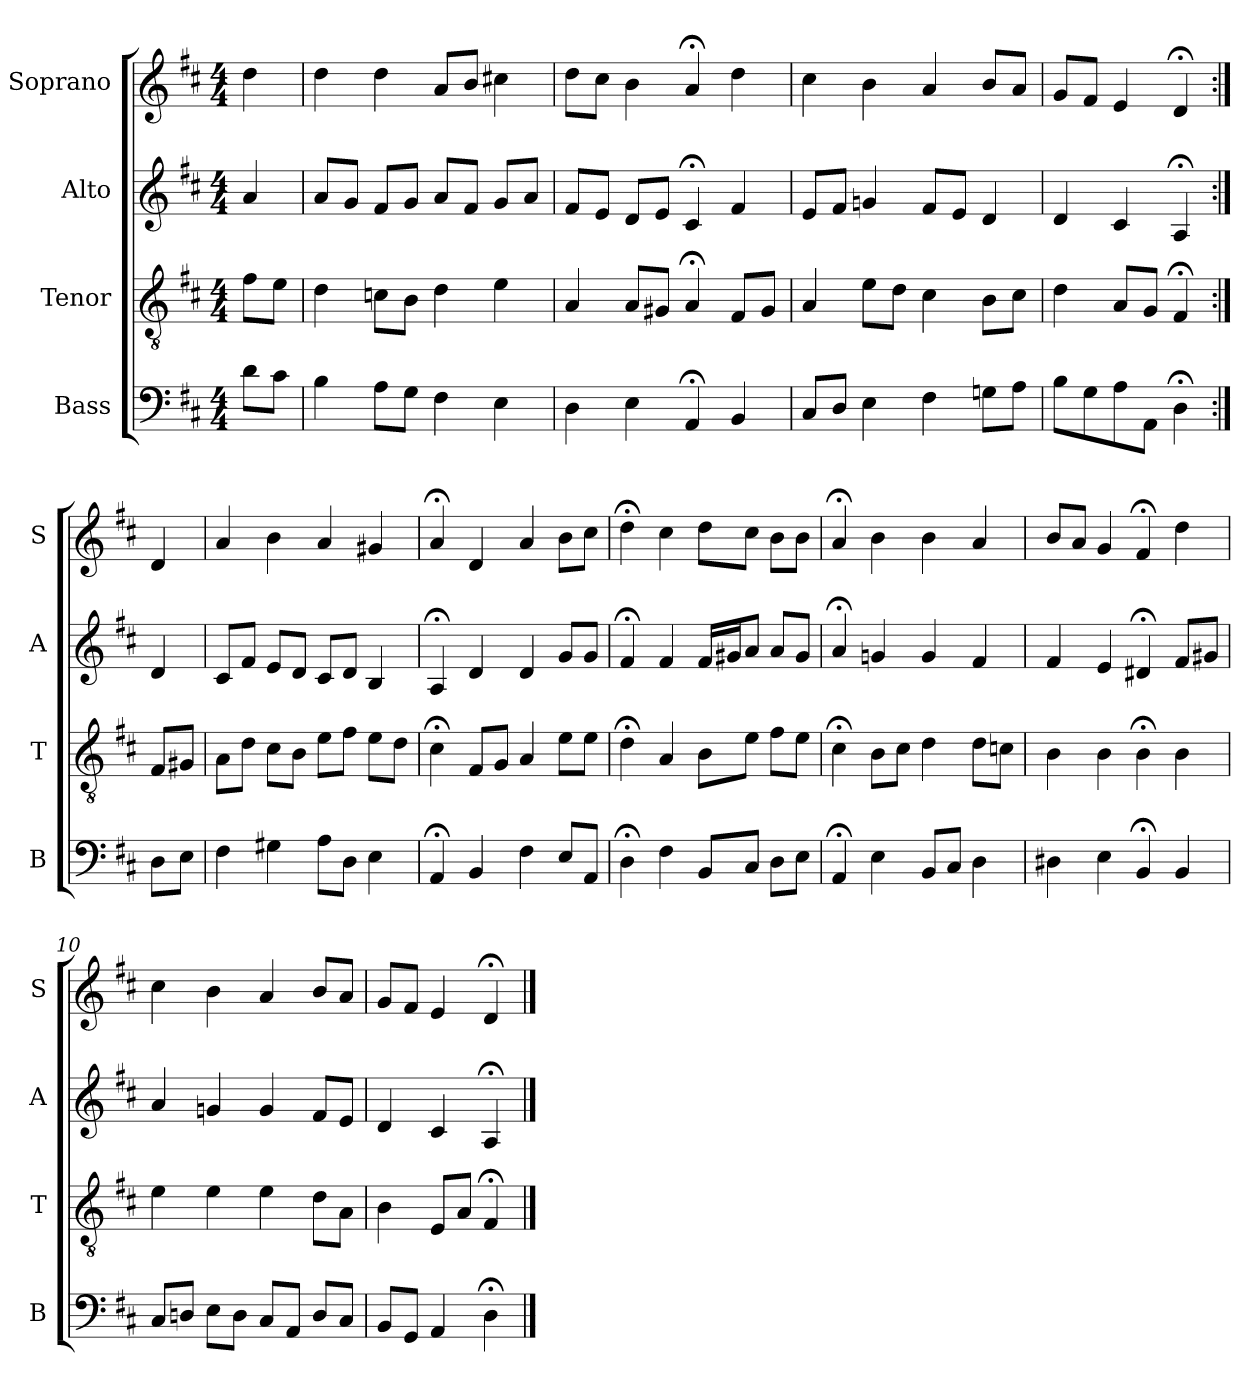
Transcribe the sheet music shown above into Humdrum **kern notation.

**kern	**kern	**kern	**kern
*part4	*part3	*part2	*part1
*staff4	*staff3	*staff2	*staff1
*I"Bass	*I"Tenor	*I"Alto	*I"Soprano
*I'B	*I'T	*I'A	*I'S
*clefF4	*clefGv2	*clefG2	*clefG2
*k[f#c#]	*k[f#c#]	*k[f#c#]	*k[f#c#]
*D:	*D:	*D:	*D:
*M4/4	*M4/4	*M4/4	*M4/4
*MM100	*MM100	*MM100	*MM100
=	=	=	=
8dL	8f#L	4a	4dd
8c#J	8eJ	.	.
=1	=1	=1	=1
4B	4d	8aL	4dd
.	.	8gJ	.
8AL	8cnL	8f#L	4dd
8GJ	8BJ	8gJ	.
4F#	4d	8aL	8aL
.	.	8f#J	8bJ
4E	4e	8gL	4cc#X
.	.	8aJ	.
=2	=2	=2	=2
4D	4A	8f#L	8ddL
.	.	8eJ	8cc#J
4E	8AL	8dL	4b
.	8G#XJ	8eJ	.
4AA;<	4A;<	4c#;<	4a;<
4BB	8F#L	4f#	4dd
.	8G#J	.	.
=3	=3	=3	=3
8C#L	4A	8eL	4cc#
8DJ	.	8f#J	.
4E	8eL	4gn	4b
.	8dJ	.	.
4F#	4c#	8f#L	4a
.	.	8eJ	.
8GnL	8BL	4d	8bL
8AJ	8c#J	.	8aJ
=4	=4	=4	=4
8BL	4d	4d	8gL
8G	.	.	8f#J
8A	8AL	4c#	4e
8AAJ	8GJ	.	.
4D;<	4F#;<	4A;<	4d;<
=:|!	=:|!	=:|!	=:|!
8DL	8F#L	4d	4d
8EJ	8G#XJ	.	.
=5	=5	=5	=5
4F#	8AL	8c#L	4a
.	8dJ	8f#J	.
4G#X	8c#L	8eL	4b
.	8BJ	8dJ	.
8AL	8eL	8c#L	4a
8DJ	8f#J	8dJ	.
4E	8eL	4B	4g#X
.	8dJ	.	.
=6	=6	=6	=6
4AA;<	4c#;<	4A;<	4a;<
4BB	8F#L	4d	4d
.	8GJ	.	.
4F#	4A	4d	4a
8EL	8eL	8gL	8bL
8AAJ	8eJ	8gJ	8cc#J
=7	=7	=7	=7
4D;<	4d;<	4f#;<	4dd;<
4F#	4A	4f#	4cc#
8BBL	8BL	16f#LL	8ddL
.	.	16g#XJ	.
8C#J	8eJ	8aJ	8cc#J
8DL	8f#L	8aL	8bL
8EJ	8eJ	8g#J	8bJ
=8	=8	=8	=8
4AA;<	4c#;<	4a;<	4a;<
4E	8BL	4gn	4b
.	8c#J	.	.
8BBL	4d	4g	4b
8C#J	.	.	.
4D	8dL	4f#	4a
.	8cnJ	.	.
=9	=9	=9	=9
4D#X	4B	4f#	8bL
.	.	.	8aJ
4E	4B	4e	4g
4BB;<	4B;<	4d#X;<	4f#;<
4BB	4B	8f#L	4dd
.	.	8g#XJ	.
=10	=10	=10	=10
8C#L	4e	4a	4cc#
8DnJ	.	.	.
8EL	4e	4gn	4b
8DJ	.	.	.
8C#L	4e	4g	4a
8AAJ	.	.	.
8DL	8dL	8f#L	8bL
8C#J	8AJ	8eJ	8aJ
=11	=11	=11	=11
8BBL	4B	4d	8gL
8GGJ	.	.	8f#J
4AA	8EL	4c#	4e
.	8AJ	.	.
4D;<	4F#;<	4A;<	4d;<
==	==	==	==
*-	*-	*-	*-
